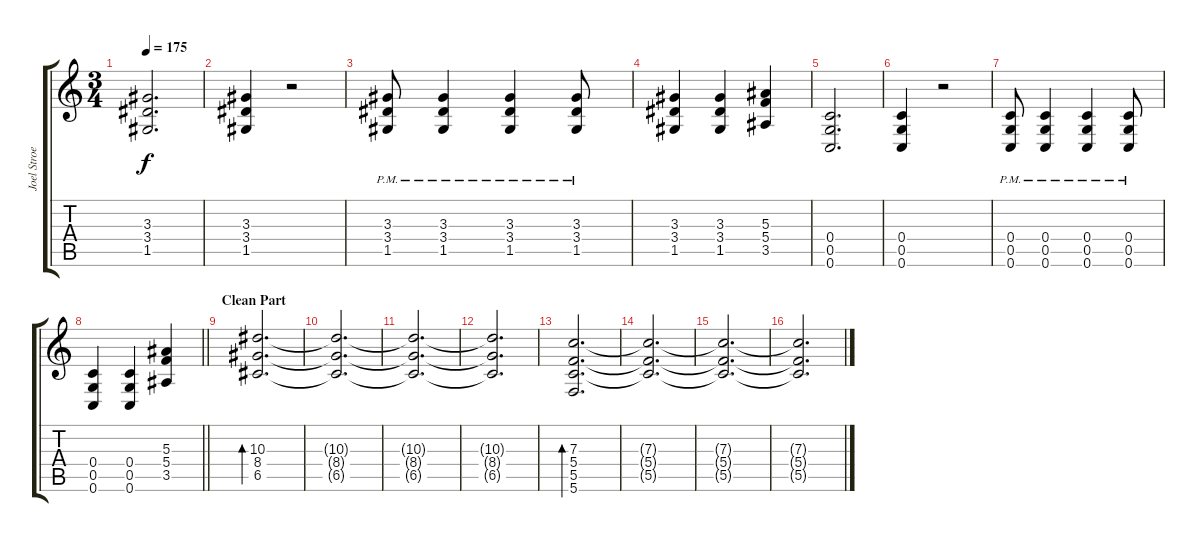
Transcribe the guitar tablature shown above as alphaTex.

\track ("Joel Stroetzel" "Joel Stroe") {instrument distortionguitar}
\staff {score tabs}
\tuning (D4 A3 F3 C3 G2 C2) {hide}
\ts (3 4)
\tempo 175
\clef g2
\ks c
(3.3 3.4 1.5).2{d dy f} |
(3.3 3.4 1.5).4 r.2 |
(3.3{pm} 3.4{pm} 1.5{pm}).8 (3.3{pm} 3.4{pm} 1.5{pm}).4 (3.3{pm} 3.4{pm} 1.5{pm}).4 (3.3{pm} 3.4{pm} 1.5{pm}).8 |
(3.3 3.4 1.5).4 (3.3 3.4 1.5).4 (5.3 5.4 3.5).4 |
(0.4 0.5 0.6).2{d} |
(0.4 0.5 0.6).4 r.2 |
(0.4{pm} 0.5{pm} 0.6{pm}).8 (0.4{pm} 0.5{pm} 0.6{pm}).4 (0.4{pm} 0.5{pm} 0.6{pm}).4 (0.4{pm} 0.5{pm} 0.6{pm}).8 |
\barLineRight lightlight
(0.4 0.5 0.6).4 (0.4 0.5 0.6).4 (5.3 5.4 3.5).4 |
\section ("" "Clean Part")
(10.3 8.4 6.5).2{d bd 480 instrument electricguitarclean} |
(10.3{t} 8.4{t} 6.5{t}).2{d} |
(10.3{t} 8.4{t} 6.5{t}).2{d} |
(10.3{t} 8.4{t} 6.5{t}).2{d} |
(7.3 5.4 5.5 5.6).2{d bd 480} |
(7.3{t} 5.4{t} 5.5{t}).2{d} |
(7.3{t} 5.4{t} 5.5{t}).2{d} |
(7.3{t} 5.4{t} 5.5{t}).2{d}
